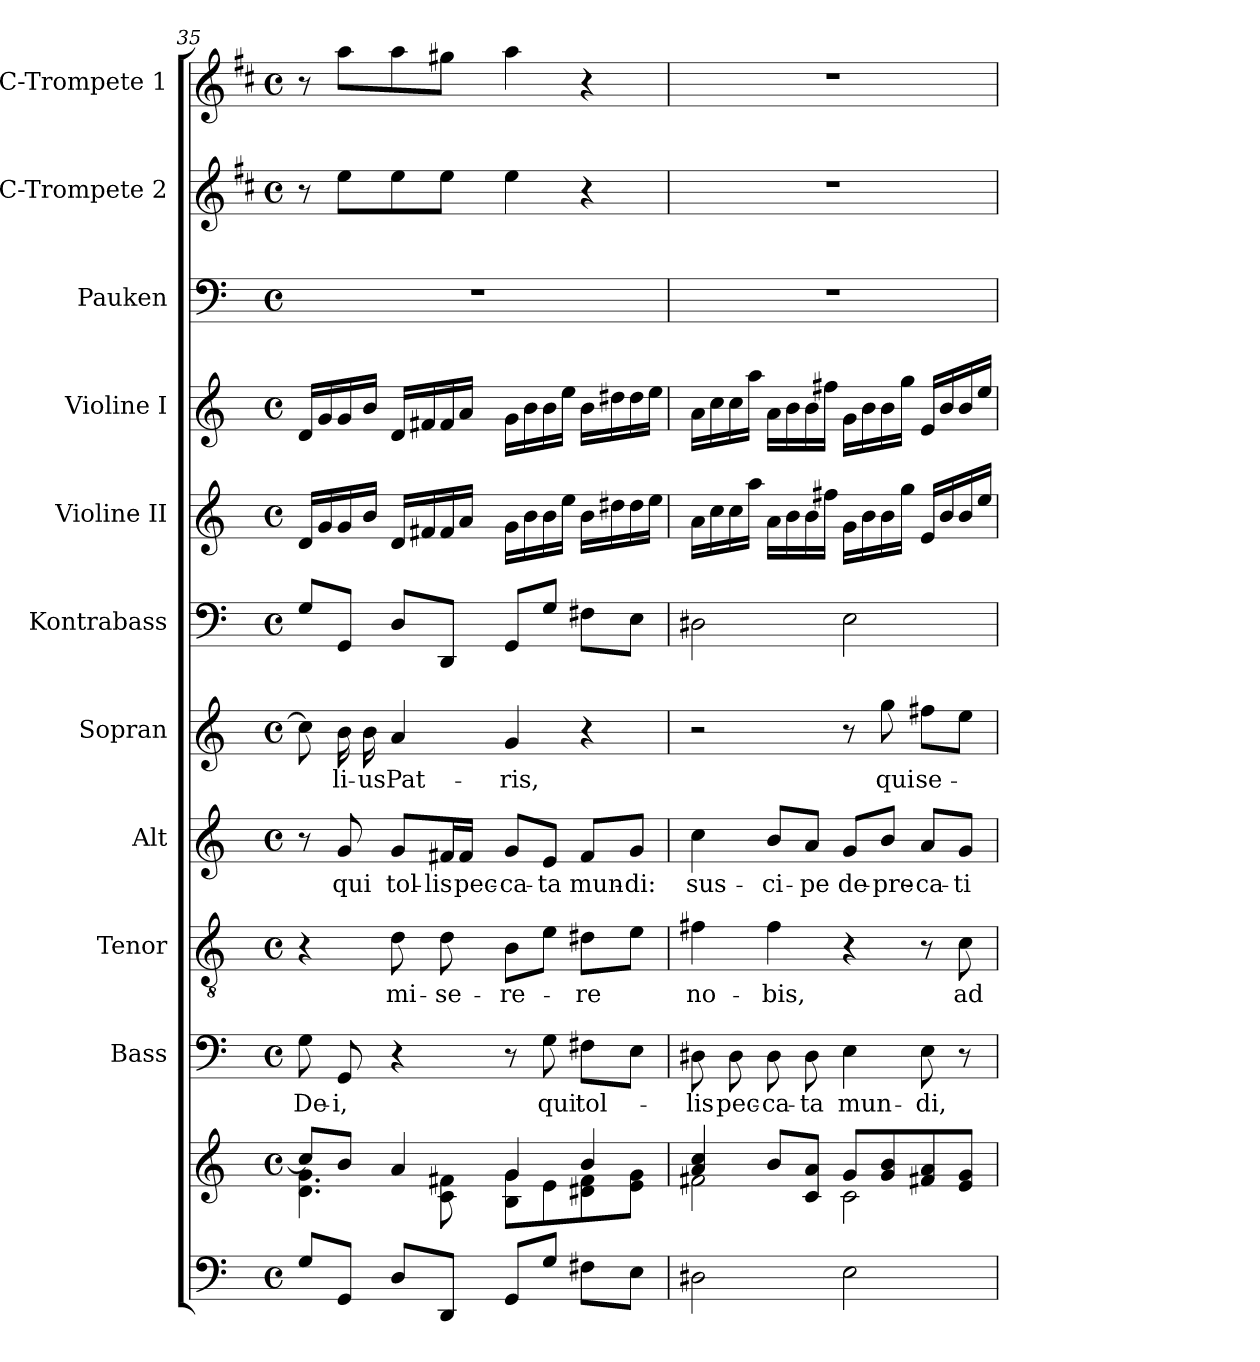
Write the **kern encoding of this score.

**kern	**kern	**kern	**text	**kern	**text	**kern	**text	**kern	**text	**kern	**kern	**kern	**kern	**kern	**kern
*part11	*part11	*part10	*part10	*part9	*part9	*part8	*part8	*part7	*part7	*part6	*part5	*part4	*part3	*part2	*part1
*staff12	*staff11	*staff10	*staff10	*staff9	*staff9	*staff8	*staff8	*staff7	*staff7	*staff6	*staff5	*staff4	*staff3	*staff2	*staff1
*	*	*I"Bass	*	*I"Tenor	*	*I"Alt	*	*I"Sopran	*	*I"Kontrabass	*I"Violine II	*I"Violine I	*I"Pauken	*I"C-Trompete 2	*I"C-Trompete 1
*	*	*I'B.	*	*I'T.	*	*I'A.	*	*I'S.	*	*I'Kb.	*I'Vl. II	*I'Vl. I	*I'Pk.	*I'C Trp. 2	*I'C Trp. 1
!!LO:PB:g=z
*clefF4	*clefG2	*clefF4	*	*clefGv2	*	*clefG2	*	*clefG2	*	*clefF4	*clefG2	*clefG2	*clefF4	*clefG2	*clefG2
*	*	*	*	*	*	*	*	*	*	*ITrd7c12	*	*	*	*ITrd1c2	*ITrd1c2
*k[]	*k[]	*k[]	*	*k[]	*	*k[]	*	*k[]	*	*k[]	*k[]	*k[]	*k[]	*k[]	*k[]
*C:	*C:	*C:	*	*C:	*	*C:	*	*C:	*	*C:	*C:	*C:	*C:	*C:	*C:
*M4/4	*M4/4	*M4/4	*	*M4/4	*	*M4/4	*	*M4/4	*	*M4/4	*M4/4	*M4/4	*M4/4	*M4/4	*M4/4
*met(c)	*met(c)	*met(c)	*	*met(c)	*	*met(c)	*	*met(c)	*	*met(c)	*met(c)	*met(c)	*met(c)	*met(c)	*met(c)
=35	=35	=35	=35	=35	=35	=35	=35	=35	=35	=35	=35	=35	=35	=35	=35
*	*^	*	*	*	*	*	*	*	*	*	*	*	*	*	*
!	!	!	!	!LO:LY:b	!	!	!	!	!	!	!	!	!	!	!	!
8G/L	8cc/L]	4.d\ 4.g\	8G\	De-	4r	.	8r	.	8cc\]	.	8GG/L	16d/LL	16d/LL	1r	8r	8r
.	.	.	.	.	.	.	.	.	.	.	.	16g/	16g/	.	.	.
!	!	!	!	!LO:LY:b	!	!	!	!LO:LY:b	!	!LO:LY:b	!	!	!	!	!	!
8GG/J	8b/J	.	8GG/	-i,	.	.	8g/	qui	16b\	-li-	8GGG/J	16g/	16g/	.	8dd\L	8gg\L
!	!	!	!	!	!	!	!	!	!	!LO:LY:b	!	!	!	!	!	!
.	.	.	.	.	.	.	.	.	16b\	-us	.	16b/JJ	16b/JJ	.	.	.
!	!	!	!	!	!	!LO:LY:b	!	!LO:LY:b	!	!LO:LY:b	!	!	!	!	!	!
8D/L	4a/	.	4r	.	8d\	mi-	8g/L	tol-	4a/	Pat-	8DD/L	16d/LL	16d/LL	.	8dd\	8gg\
.	.	.	.	.	.	.	.	.	.	.	.	16f#X/	16f#X/	.	.	.
!	!	!	!	!	!	!LO:LY:b	!	!LO:LY:b	!	!	!	!	!	!	!	!
8DD/J	.	8c\ 8f#X\	.	.	8d\	-se-	16f#X/L	-lis	.	.	8DDD/J	16f#/	16f#/	.	8dd\J	8ff#X\J
!	!	!	!	!	!	!	!	!LO:LY:b	!	!	!	!	!	!	!	!
.	.	.	.	.	.	.	16f#/JJ	pec-	.	.	.	16a/JJ	16a/JJ	.	.	.
!	!	!	!	!	!	!LO:LY:b	!	!LO:LY:b	!	!LO:LY:b	!	!	!	!	!	!
8GG/L	4g/	8B\ 8g\L	8r	.	8B\L	-re-	8g/L	-ca-	4g/	-ris,	8GGG/L	16g\LL	16g\LL	.	4dd\	4gg\
.	.	.	.	.	.	.	.	.	.	.	.	16b\	16b\	.	.	.
!	!	!	!	!LO:LY:b	!	!	!	!LO:LY:b	!	!	!	!	!	!	!	!
8G/J	.	8e\	8G\	qui	8e\J	.	8e/J	-ta	.	.	8GG/J	16b\	16b\	.	.	.
.	.	.	.	.	.	.	.	.	.	.	.	16ee\JJ	16ee\JJ	.	.	.
!	!	!	!	!LO:LY:b	!	!LO:LY:b	!	!LO:LY:b	!	!	!	!	!	!	!	!
8F#X\L	4b/	8d#X\ 8f#\	8F#X\L	tol-	8d#X\L	-re	8f#/L	mun-	4r	.	8FF#X\L	16b\LL	16b\LL	.	4r	4r
.	.	.	.	.	.	.	.	.	.	.	.	16dd#X\	16dd#X\	.	.	.
!	!	!	!	!	!	!	!	!LO:LY:b	!	!	!	!	!	!	!	!
8E\J	.	8e\ 8g\J	8E\J	.	8e\J	.	8g/J	-di:	.	.	8EE\J	16dd#\	16dd#\	.	.	.
.	.	.	.	.	.	.	.	.	.	.	.	16ee\JJ	16ee\JJ	.	.	.
=36	=36	=36	=36	=36	=36	=36	=36	=36	=36	=36	=36	=36	=36	=36	=36	=36
!	!	!	!	!LO:LY:b	!	!LO:LY:b	!	!LO:LY:b	!	!	!	!	!	!	!	!
2D#X\	4a/ 4cc/	2f#X\	8D#X\	-lis	4f#X\	no-	4cc\	sus-	2r	.	2DD#X\	16a\LL	16a\LL	1r	1r	1r
.	.	.	.	.	.	.	.	.	.	.	.	16cc\	16cc\	.	.	.
!	!	!	!	!LO:LY:b	!	!	!	!	!	!	!	!	!	!	!	!
.	.	.	8D#\	pec-	.	.	.	.	.	.	.	16cc\	16cc\	.	.	.
.	.	.	.	.	.	.	.	.	.	.	.	16aa\JJ	16aa\JJ	.	.	.
!	!	!	!	!LO:LY:b	!	!LO:LY:b	!	!LO:LY:b	!	!	!	!	!	!	!	!
.	8b/L	.	8D#\	-ca-	4f#\	-bis,	8b/L	-ci-	.	.	.	16a\LL	16a\LL	.	.	.
.	.	.	.	.	.	.	.	.	.	.	.	16b\	16b\	.	.	.
!	!	!	!	!LO:LY:b	!	!	!	!LO:LY:b	!	!	!	!	!	!	!	!
.	8c/ 8a/J	.	8D#\	-ta	.	.	8a/J	-pe	.	.	.	16b\	16b\	.	.	.
.	.	.	.	.	.	.	.	.	.	.	.	16ff#X\JJ	16ff#X\JJ	.	.	.
!	!	!	!	!LO:LY:b	!	!	!	!LO:LY:b	!	!	!	!	!	!	!	!
2E\	8g/L	2c\	4E\	mun-	4r	.	8g/L	de-	8r	.	2EE\	16g\LL	16g\LL	.	.	.
.	.	.	.	.	.	.	.	.	.	.	.	16b\	16b\	.	.	.
!	!	!	!	!	!	!	!	!LO:LY:b	!	!LO:LY:b	!	!	!	!	!	!
.	8g/ 8b/	.	.	.	.	.	8b/J	-pre-	8gg\	qui	.	16b\	16b\	.	.	.
.	.	.	.	.	.	.	.	.	.	.	.	16gg\JJ	16gg\JJ	.	.	.
!	!	!	!	!LO:LY:b	!	!	!	!LO:LY:b	!	!LO:LY:b	!	!	!	!	!	!
.	8f#X/ 8a/	.	8E\	-di,	8r	.	8a/L	-ca-	8ff#X\L	se-	.	16e/LL	16e/LL	.	.	.
.	.	.	.	.	.	.	.	.	.	.	.	16b/	16b/	.	.	.
!	!	!	!	!	!	!LO:LY:b	!	!LO:LY:b	!	!	!	!	!	!	!	!
.	8e/ 8g/J	.	8r	.	8c\	ad	8g/J	-ti-	8ee\J	.	.	16b/	16b/	.	.	.
.	.	.	.	.	.	.	.	.	.	.	.	16ee/JJ	16ee/JJ	.	.	.
*	*v	*v	*	*	*	*	*	*	*	*	*	*	*	*	*	*
=	=	=	=	=	=	=	=	=	=	=	=	=	=	=	=
*-	*-	*-	*-	*-	*-	*-	*-	*-	*-	*-	*-	*-	*-	*-	*-
